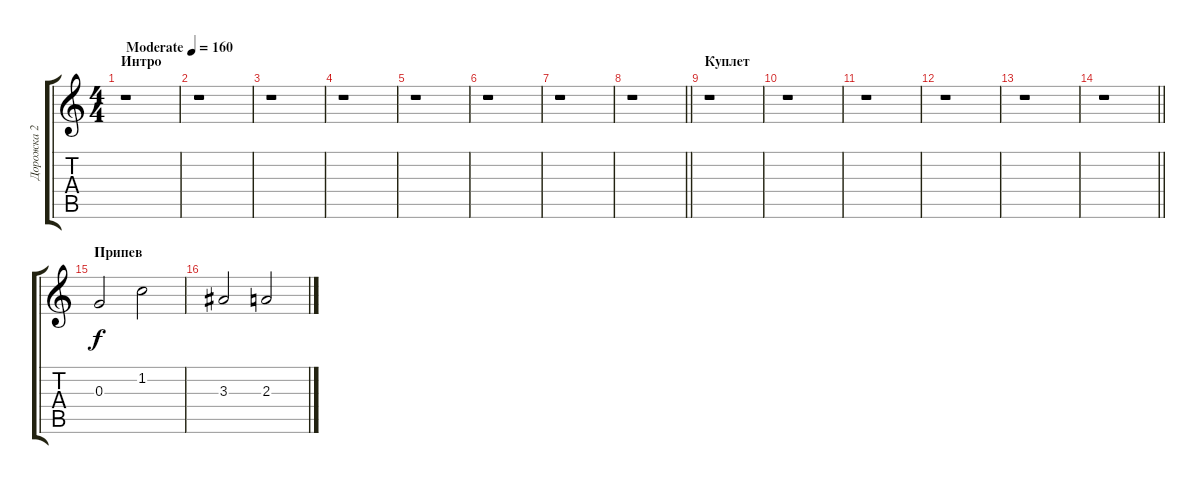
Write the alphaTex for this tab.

\track ("Дорожка 2" "Дорожка 2") {instrument distortionguitar}
\staff {score tabs}
\tuning (E4 B3 G3 D3 A2 E2) {hide}
\ts (4 4)
\section ("" "Интро")
\tempo (160 "Moderate")
\clef g2
\ks c
r.1{dy f instrument distortionguitar} |
r.1 |
r.1 |
r.1 |
r.1 |
r.1 |
r.1 |
\barLineRight lightlight
r.1 |
\section ("" "Куплет")
r.1 |
r.1 |
r.1 |
r.1 |
r.1 |
\barLineRight lightlight
r.1 |
\section ("" "Припев")
0.3.2 1.2.2 |
3.3.2 2.3.2
